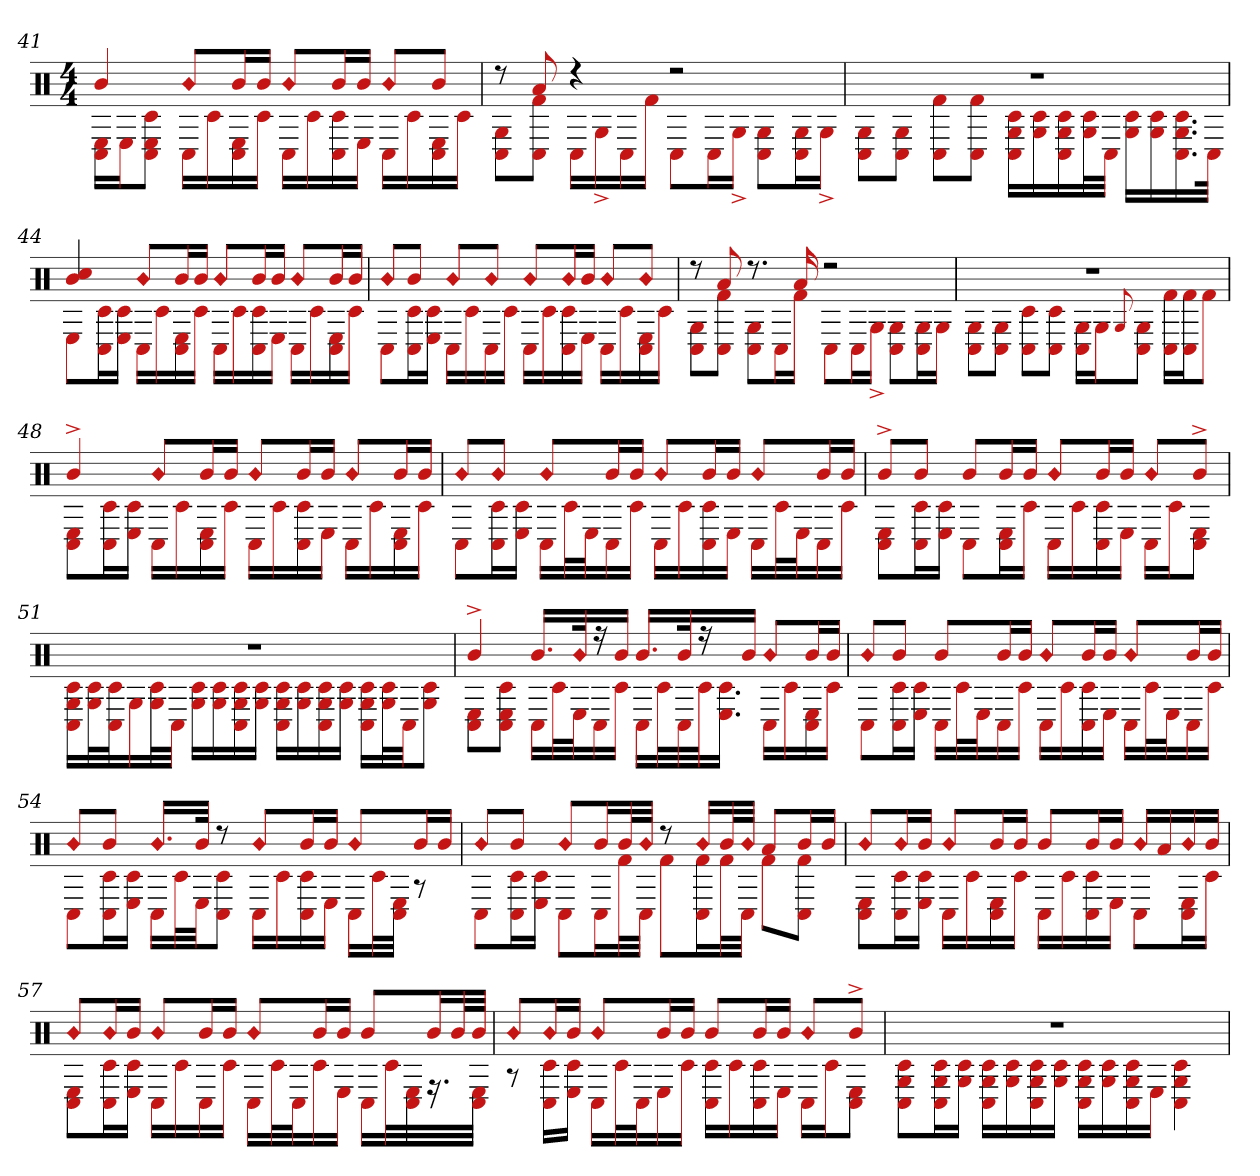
**kern
*part1
*staff1
*clefX
*k[]
*M4/4
=41
*^
4b	16C# 16ELL
.	16EJ
.	8C# 8E 8c#J
!LO:N:head=diamond	!
8bL	16C#LL
.	16c#
16bL	16E 16C#
16bJJ	16c#JJ
!LO:N:head=diamond	!
8bL	16C#LL
.	16c#
16bL	16C# 16c#
16bJJ	16EJJ
!LO:N:head=diamond	!
8bL	16C#LL
.	16c#
8bJ	16C# 16E
.	16c#JJ
=42	=42
8r	8C# 8GL
8a	8C# 8f#J
4r	16C#LL
.	16G^
.	16C#
.	16f#JJ
2r	8C#L
.	16C#L
.	16G^JJ
.	8C# 8GL
.	16C# 16GL
.	16G^JJ
=43	=43
1r	8C# 8GL
.	8C# 8GJ
.	8C# 8f#L
.	8C# 8f#J
.	16C# 16G 16c#LL
.	16G 16c#
.	16C# 16G 16c#
.	32G 32c#L
.	32C#JJJ
.	16G 16c#LL
.	16c# 16G
.	16.C# 16.G 16.c#
.	32C#JJk
=44	=44
4cc# 4b	8EL
.	16C# 16c#L
.	16c# 16EJJ
!LO:N:head=diamond	!
8bL	16C#LL
.	16c#
16bL	16E 16C#
16bJJ	16c#JJ
!LO:N:head=diamond	!
8bL	16C#LL
.	16c#
16bL	16C# 16c#
16bJJ	16EJJ
!LO:N:head=diamond	!
8bL	16C#LL
.	16c#
16bL	16E 16C#
16bJJ	16c#JJ
=45	=45
!LO:N:head=diamond	!
8bL	8C#L
8bJ	16C# 16c#L
.	16E 16c#JJ
!LO:N:head=diamond	!
8bL	16C#LL
.	16c#
!LO:N:head=diamond	!
8bJ	16C#
.	16c#JJ
!LO:N:head=diamond	!
8bL	16C#LL
.	16c#
!LO:N:head=diamond	!
16bL	16C# 16c#
16bJJ	16EJJ
!LO:N:head=diamond	!
8bL	16C#LL
.	16c#
!LO:N:head=diamond	!
8bJ	16C# 16E
.	16c#JJ
=46	=46
8r	8C# 8GL
8a	8C# 8f#J
8.r	8C# 8GL
.	16C#L
16a	16f#JJ
2r	8C#L
.	16C#L
.	16G^JJ
.	8C# 8GL
.	16C# 16GL
.	16GJJ
=47	=47
1r	8C# 8GL
.	8C# 8GJ
.	8C# 8c#L
.	8C# 8c#J
.	16C# 16GLL
.	16GJ
.	8qqG
.	8C# 8GJ
.	16C# 16f#LL
.	16f# 16C#J
.	8f#J
=48	=48
4b^	8C# 8EL
.	16C# 16c#L
.	16c# 16EJJ
!LO:N:head=diamond	!
8bL	16C#LL
.	16c#
16bL	16E 16C#
16bJJ	16c#JJ
!LO:N:head=diamond	!
8bL	16C#LL
.	16c#
16bL	16c# 16C#
16bJJ	16EJJ
!LO:N:head=diamond	!
8bL	16C#LL
.	16c#
16bL	16E 16C#
16bJJ	16c#JJ
=49	=49
!LO:N:head=diamond	!
8bL	8C#L
!LO:N:head=diamond	!
8bJ	16C# 16c#L
.	16E 16c#JJ
!LO:N:head=diamond	!
8bL	16C#LL
.	32c#L
.	32EJ
16bL	16C#
16bJJ	16c#JJ
!LO:N:head=diamond	!
8bL	16C#LL
.	16c#
16bL	16C# 16c#
16bJJ	16EJJ
!LO:N:head=diamond	!
8bL	16C#LL
.	32c#L
.	32EJ
16bL	16C#
16bJJ	16c#JJ
=50	=50
8b^L	8C# 8EL
8bJ	16C# 16c#L
.	16E 16c#JJ
8bL	8C#L
16bL	16E 16C#L
16bJJ	16c#JJ
!LO:N:head=diamond	!
8bL	16C#LL
.	16c#
16bL	16C# 16c#
16bJJ	16EJJ
!LO:N:head=diamond	!
8bL	16C#LL
.	16c#J
8b^J	8E 8C#J
=51	=51
1r	16C# 16c# 16GLL
.	32c# 32GL
.	32C# 32c#J
.	16G
.	32G 32c#L
.	32C#JJJ
.	16G 16c#LL
.	16c# 16G
.	16C# 16G 16c#
.	16G 16c#JJ
.	16C# 16c# 16GLL
.	16c# 16G
.	16C# 16c# 16G
.	16c# 16GJJ
.	16C# 16G 16c#LL
.	32c# 32GL
.	32C#JJ
.	8G 8c#J
=52	=52
4b^	8C# 8EL
.	8C# 8c# 8EJ
16.bLL	16C#LL
.	32c#L
!LO:N:head=diamond	!
32bk	32EJ
16r	16C#
16bJJ	16c#JJ
16.bLL	16C#LL
.	32c#L
32bk	32C#
16r	32c#J
.	16.c# 16.EJJ
16bJJ	.
!LO:N:head=diamond	!
8bL	16C#LL
.	16c#
16bL	16E 16C#
16bJJ	16c#JJ
=53	=53
!LO:N:head=diamond	!
8bL	8C#L
8bJ	16C# 16c#L
.	16c# 16EJJ
8bL	16C#LL
.	32c#L
.	32EJ
16bL	16C#
16bJJ	16c#JJ
!LO:N:head=diamond	!
8bL	16C#LL
.	16c#
16bL	16c# 16C#
16bJJ	16EJJ
!LO:N:head=diamond	!
8bL	16C#LL
.	32c#L
.	32EJ
16bL	16C#
16bJJ	16c#JJ
=54	=54
!LO:N:head=diamond	!
8bL	8C#L
8bJ	16C# 16c#L
.	16c# 16EJJ
!LO:N:head=diamond	!
16.bLL	16C#LL
.	32c#L
32bJJk	32EJJ
8r	8C# 8c#J
!LO:N:head=diamond	!
8bL	16C#LL
.	16c#
16bL	16C# 16c#
16bJJ	16EJJ
!LO:N:head=diamond	!
8bL	16C#LL
.	32c#L
.	32E 32C#JJJ
16bL	8r
16bJJ	.
=55	=55
!LO:N:head=diamond	!
8bL	8C#L
8bJ	16c# 16C#L
.	16c# 16EJJ
!LO:N:head=diamond	!
8bL	8C#L
16bL	16C#L
32bL	32f#L
!LO:N:head=diamond	!
32bJJJ	32C#JJJ
8r	8f#L
!LO:N:head=diamond	!
16bLL	16f# 16C#L
32bL	32f#L
!LO:N:head=diamond	!
32bJJJ	32C#JJJ
8aL	8f#L
16bL	8C# 8f#J
16bJJ	.
=56	=56
!LO:N:head=diamond	!
8bL	8E 8C#L
!LO:N:head=diamond	!
16bL	16c# 16C#L
16bJJ	16c# 16EJJ
!LO:N:head=diamond	!
8bL	16C#LL
.	16c#
16bL	16E 16C#
16bJJ	16c#JJ
8bL	16C#LL
.	16c#
16bL	16C# 16c#
16bJJ	16EJJ
!LO:N:head=diamond	!
16bLL	8C#L
16a	.
!LO:N:head=diamond	!
16b	16C# 16EL
16bJJ	16c#JJ
=57	=57
!LO:N:head=diamond	!
8bL	8C# 8EL
!LO:N:head=diamond	!
16bL	16c# 16C#L
16bJJ	16c# 16EJJ
!LO:N:head=diamond	!
8bL	16C#LL
.	16c#
16bL	16C#
16bJJ	16c#JJ
!LO:N:head=diamond	!
8bL	16C#LL
.	32c#L
.	32C#J
16bL	16c#
16bJJ	16EJJ
8bL	16C#LL
.	32c#L
.	32E 32C#
16bL	16.r
32bL	.
32bJJJ	32C# 32EJJJ
=58	=58
!LO:N:head=diamond	!
8bL	8r
!LO:N:head=diamond	!
16bL	16C# 16c#LL
16bJJ	16c# 16EJJ
!LO:N:head=diamond	!
8bL	16C#LL
.	32c#L
.	32C#J
16bL	16E
16bJJ	16c#JJ
8bL	16C# 16c#LL
.	16c#
16bL	16C# 16c#
16bJJ	16EJJ
!LO:N:head=diamond	!
8bL	16C#LL
.	16c#J
8b^J	8E 8C#J
=59	=59
1r	8C# 8c# 8GL
.	16C# 16G 16c#L
.	16G 16c#JJ
.	16C# 16G 16c#LL
.	16G 16c#
.	16C# 16c# 16G
.	16c# 16GJJ
.	16C# 16c# 16GLL
.	16c# 16G
.	16C# 16c# 16G
.	16EJJ
.	4G 4C# 4c#
*v	*v
=
*-
